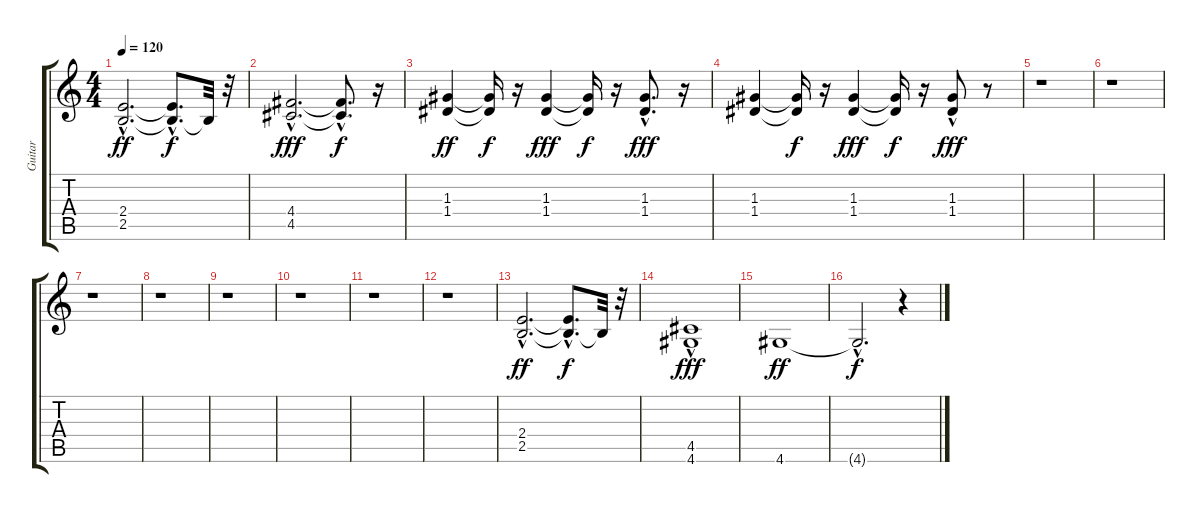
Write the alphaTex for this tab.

\track ("Guitar" "Guitar") {instrument distortionguitar}
\staff {score tabs}
\tuning (E4 B3 G3 D3 A2 E2) {hide}
\ts (4 4)
\tempo 120
\clef g2
\ks c
(2.4{hac} 2.5{hac}).2{d dy ff} (2.4{hac t} 2.5{hac t}).8{d dy f} 2.5{t}.32 r.32 |
(4.4{hac} 4.5{hac}).2{d dy fff} (4.4{hac t} 4.5{hac t}).8{d dy f} r.16 |
(1.3 1.4).4{dy ff} (1.3{t} 1.4{t}).16{dy f} r.16 (1.3 1.4).4{dy fff} (1.3{t} 1.4{t}).16{dy f} r.16 (1.3{hac} 1.4{hac}).8{d dy fff} r.16 |
(1.3 1.4).4 (1.3{t} 1.4{t}).16{dy f} r.16 (1.3 1.4).4{dy fff} (1.3{t} 1.4{t}).16{dy f} r.16 (1.3 1.4{hac}).8{dy fff} r.8 |
r.1 |
r.1 |
r.1 |
r.1 |
r.1 |
r.1 |
r.1 |
r.1 |
(2.4{hac} 2.5{hac}).2{d dy ff} (2.4{hac t} 2.5{hac t}).8{d dy f} 2.5{t}.32 r.32 |
(4.5 4.6{hac}).1{dy fff} |
4.6.1{dy ff} |
4.6{hac t}.2{d dy f} r.4
